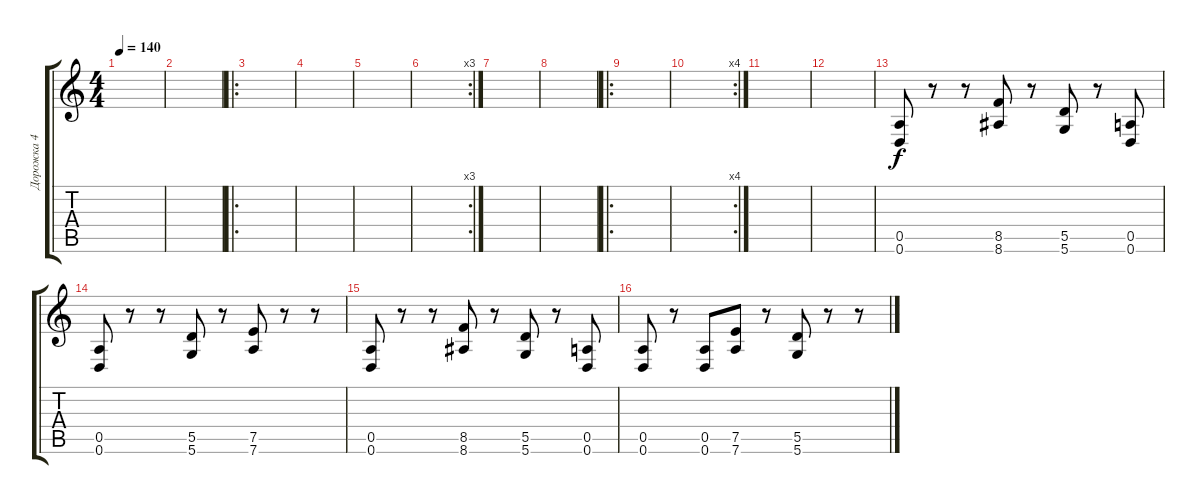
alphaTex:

\track ("Дорожка 4" "Дорожка 4") {instrument electricguitarmuted}
\staff {score tabs}
\tuning (E4 B3 G3 D3 A2 D2) {hide}
\ts (4 4)
\tempo 140
\clef g2
\ks c
|
|
\ro
|
|
|
\rc 3
|
|
|
\ro
|
\rc 4
|
|
|
(0.5 0.6).8 r.8 r.8 (8.5 8.6).8 r.8 (5.5 5.6).8 r.8 (0.5 0.6).8 |
(0.5 0.6).8 r.8 r.8 (5.5 5.6).8 r.8 (7.5 7.6).8 r.8 r.8 |
(0.5 0.6).8 r.8 r.8 (8.5 8.6).8 r.8 (5.5 5.6).8 r.8 (0.5 0.6).8 |
(0.5 0.6).8 r.8 (0.5 0.6).8 (7.5 7.6).8 r.8 (5.5 5.6).8 r.8 r.8
